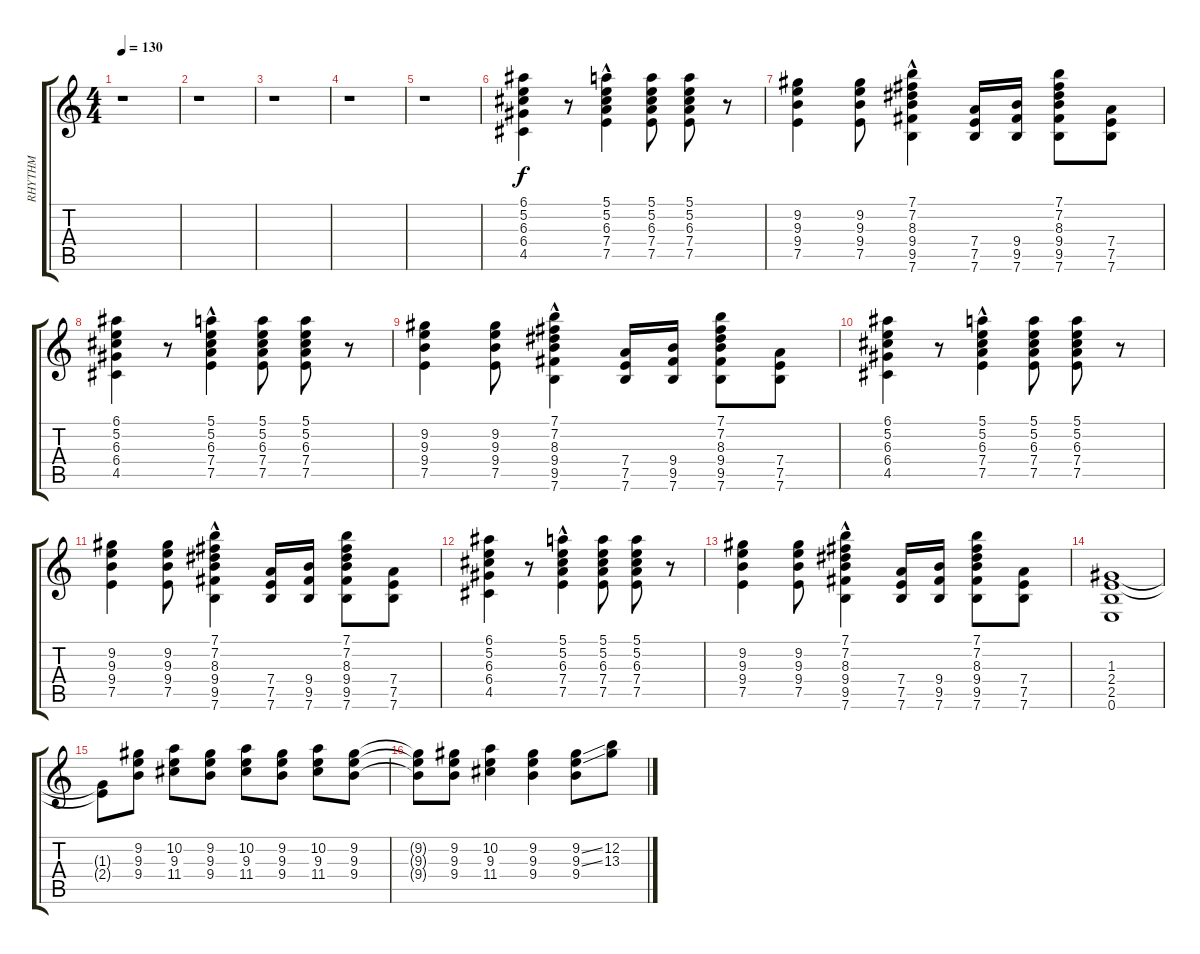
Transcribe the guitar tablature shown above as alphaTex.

\track ("RHYTHM" "RHYTHM") {instrument distortionguitar}
\staff {score tabs}
\tuning (E4 B3 G3 D3 A2 E2) {hide}
\ts (4 4)
\tempo 130
\clef g2
\ks c
r.1{dy f instrument distortionguitar} |
r.1 |
r.1 |
r.1 |
r.1 |
(6.1 5.2 6.3 6.4 4.5).4 r.8 (5.1{hac} 5.2 6.3 7.4 7.5).4 (5.1 5.2 6.3 7.4 7.5).8 (5.1 5.2 6.3 7.4 7.5).8 r.8 |
(9.2 9.3 9.4 7.5).4 (9.2 9.3 9.4 7.5).8 (7.1{hac} 7.2 8.3 9.4 9.5 7.6).4 (7.4 7.5 7.6).16 (9.4 9.5 7.6).16 (7.1 7.2 8.3 9.4 9.5 7.6).8 (7.4 7.5 7.6).8 |
(6.1 5.2 6.3 6.4 4.5).4 r.8 (5.1{hac} 5.2 6.3 7.4 7.5).4 (5.1 5.2 6.3 7.4 7.5).8 (5.1 5.2 6.3 7.4 7.5).8 r.8 |
(9.2 9.3 9.4 7.5).4 (9.2 9.3 9.4 7.5).8 (7.1{hac} 7.2 8.3 9.4 9.5 7.6).4 (7.4 7.5 7.6).16 (9.4 9.5 7.6).16 (7.1 7.2 8.3 9.4 9.5 7.6).8 (7.4 7.5 7.6).8 |
(6.1 5.2 6.3 6.4 4.5).4 r.8 (5.1{hac} 5.2 6.3 7.4 7.5).4 (5.1 5.2 6.3 7.4 7.5).8 (5.1 5.2 6.3 7.4 7.5).8 r.8 |
(9.2 9.3 9.4 7.5).4 (9.2 9.3 9.4 7.5).8 (7.1{hac} 7.2 8.3 9.4 9.5 7.6).4 (7.4 7.5 7.6).16 (9.4 9.5 7.6).16 (7.1 7.2 8.3 9.4 9.5 7.6).8 (7.4 7.5 7.6).8 |
(6.1 5.2 6.3 6.4 4.5).4 r.8 (5.1{hac} 5.2 6.3 7.4 7.5).4 (5.1 5.2 6.3 7.4 7.5).8 (5.1 5.2 6.3 7.4 7.5).8 r.8 |
(9.2 9.3 9.4 7.5).4 (9.2 9.3 9.4 7.5).8 (7.1{hac} 7.2 8.3 9.4 9.5 7.6).4 (7.4 7.5 7.6).16 (9.4 9.5 7.6).16 (7.1 7.2 8.3 9.4 9.5 7.6).8 (7.4 7.5 7.6).8 |
(1.3 2.4 2.5 0.6).1 |
(1.3{t} 2.4{t}).8 (9.2 9.3 9.4).8 (10.2 9.3 11.4).8 (9.2 9.3 9.4).8 (10.2 9.3 11.4).8 (9.2 9.3 9.4).8 (10.2 9.3 11.4).8 (9.2 9.3 9.4).8 |
(9.2{t} 9.3{t} 9.4{t}).8 (9.2 9.3 9.4).8 (10.2 9.3 11.4).4 (9.2 9.3 9.4).4 (9.2{ss} 9.3{ss} 9.4).8 (12.2 13.3).8
